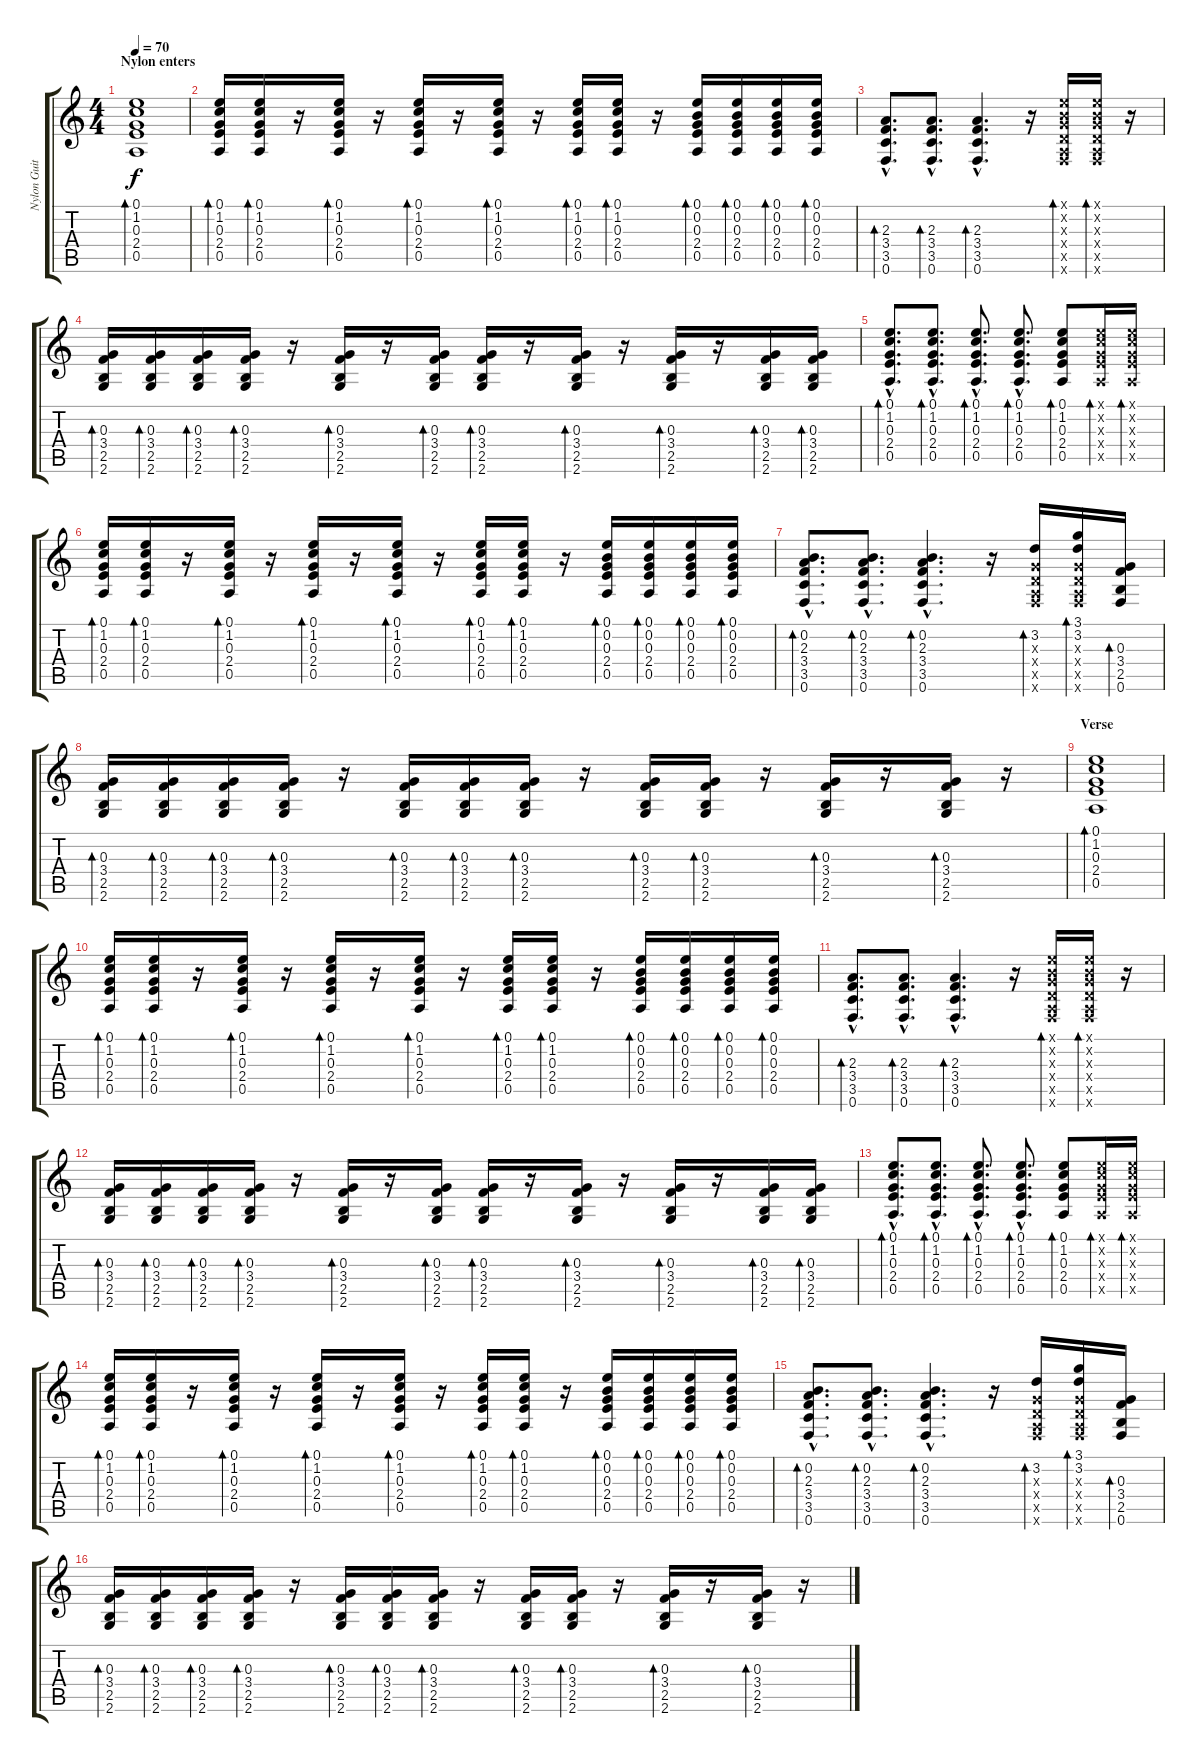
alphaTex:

\track ("Nylon Guitar" "Nylon Guit") {instrument acousticguitarnylon}
\staff {score tabs}
\tuning (E4 B3 G3 D3 A2 F2) {hide}
\ts (4 4)
\section ("" "Nylon enters")
\tempo 70
\clef g2
\ks c
(0.1 1.2 0.3 2.4 0.5).1{bd 60 dy f} |
(0.1 1.2 0.3 2.4 0.5).16{bd 60} (0.1 1.2 0.3 2.4 0.5).16{bd 60} r.16 (0.1 1.2 0.3 2.4 0.5).16{bd 60} r.16 (0.1 1.2 0.3 2.4 0.5).16{bd 60} r.16 (0.1 1.2 0.3 2.4 0.5).16{bd 60} r.16 (0.1 1.2 0.3 2.4 0.5).16{bd 60} (0.1 1.2 0.3 2.4 0.5).16{bd 60} r.16 (0.1 0.2 0.3 2.4 0.5).16{bd 60} (0.1 0.2 0.3 2.4 0.5).16{bd 60} (0.1 0.2 0.3 2.4 0.5).16{bd 60} (0.1 0.2 0.3 2.4 0.5).16{bd 60} |
(2.3{hac} 3.4{hac} 3.5{hac} 0.6{hac}).8{d bd 60} (2.3{hac} 3.4{hac} 3.5{hac} 0.6{hac}).8{d bd 60} (2.3{hac} 3.4{hac} 3.5{hac} 0.6{hac}).4{d bd 60} r.16 (0.1{x} 0.2{x} 0.3{x} 0.4{x} 0.5{x} 0.6{x}).16{bd 60} (0.1{x} 0.2{x} 0.3{x} 0.4{x} 0.5{x} 0.6{x}).16{bd 60} r.16 |
(0.3 3.4 2.5 2.6).16{bd 60} (0.3 3.4 2.5 2.6).16{bd 60} (0.3 3.4 2.5 2.6).16{bd 60} (0.3 3.4 2.5 2.6).16{bd 60} r.16 (0.3 3.4 2.5 2.6).16{bd 60} r.16 (0.3 3.4 2.5 2.6).16{bd 60} (0.3 3.4 2.5 2.6).16{bd 60} r.16 (0.3 3.4 2.5 2.6).16{bd 60} r.16 (0.3 3.4 2.5 2.6).16{bd 60} r.16 (0.3 3.4 2.5 2.6).16{bd 60} (0.3 3.4 2.5 2.6).16{bd 60} |
(0.1{hac} 1.2{hac} 0.3{hac} 2.4{hac} 0.5{hac}).8{d bd 60} (0.1{hac} 1.2{hac} 0.3{hac} 2.4{hac} 0.5{hac}).8{d bd 60} (0.1{hac} 1.2{hac} 0.3{hac} 2.4{hac} 0.5{hac}).8{d bd 60} (0.1{hac} 1.2{hac} 0.3{hac} 2.4{hac} 0.5{hac}).8{d bd 60} (0.1 1.2 0.3 2.4 0.5).8{bd 60} (0.1{x} 1.2{x} 0.3{x} 2.4{x} 0.5{x}).16{bd 60} (0.1{x} 1.2{x} 0.3{x} 2.4{x} 0.5{x}).16{bd 60} |
(0.1 1.2 0.3 2.4 0.5).16{bd 60} (0.1 1.2 0.3 2.4 0.5).16{bd 60} r.16 (0.1 1.2 0.3 2.4 0.5).16{bd 60} r.16 (0.1 1.2 0.3 2.4 0.5).16{bd 60} r.16 (0.1 1.2 0.3 2.4 0.5).16{bd 60} r.16 (0.1 1.2 0.3 2.4 0.5).16{bd 60} (0.1 1.2 0.3 2.4 0.5).16{bd 60} r.16 (0.1 0.2 0.3 2.4 0.5).16{bd 60} (0.1 0.2 0.3 2.4 0.5).16{bd 60} (0.1 0.2 0.3 2.4 0.5).16{bd 60} (0.1 0.2 0.3 2.4 0.5).16{bd 60} |
(0.2{hac} 2.3{hac} 3.4{hac} 3.5{hac} 0.6{hac}).8{d bd 60} (0.2{hac} 2.3{hac} 3.4{hac} 3.5{hac} 0.6{hac}).8{d bd 60} (0.2{hac} 2.3{hac} 3.4{hac} 3.5{hac} 0.6{hac}).4{d bd 60} r.16 (3.2 0.3{x} 0.4{x} 0.5{x} 0.6{x}).16{bd 60} (3.1 3.2 0.3{x} 0.4{x} 0.5{x} 0.6{x}).16{bd 60} (0.3 3.4 2.5 0.6).16{bd 60} |
(0.3 3.4 2.5 2.6).16{bd 60} (0.3 3.4 2.5 2.6).16{bd 60} (0.3 3.4 2.5 2.6).16{bd 60} (0.3 3.4 2.5 2.6).16{bd 60} r.16 (0.3 3.4 2.5 2.6).16{bd 60} (0.3 3.4 2.5 2.6).16{bd 60} (0.3 3.4 2.5 2.6).16{bd 60} r.16 (0.3 3.4 2.5 2.6).16{bd 60} (0.3 3.4 2.5 2.6).16{bd 60} r.16 (0.3 3.4 2.5 2.6).16{bd 60} r.16 (0.3 3.4 2.5 2.6).16{bd 60} r.16 |
\section ("" "Verse")
(0.1 1.2 0.3 2.4 0.5).1{bd 60} |
(0.1 1.2 0.3 2.4 0.5).16{bd 60} (0.1 1.2 0.3 2.4 0.5).16{bd 60} r.16 (0.1 1.2 0.3 2.4 0.5).16{bd 60} r.16 (0.1 1.2 0.3 2.4 0.5).16{bd 60} r.16 (0.1 1.2 0.3 2.4 0.5).16{bd 60} r.16 (0.1 1.2 0.3 2.4 0.5).16{bd 60} (0.1 1.2 0.3 2.4 0.5).16{bd 60} r.16 (0.1 0.2 0.3 2.4 0.5).16{bd 60} (0.1 0.2 0.3 2.4 0.5).16{bd 60} (0.1 0.2 0.3 2.4 0.5).16{bd 60} (0.1 0.2 0.3 2.4 0.5).16{bd 60} |
(2.3{hac} 3.4{hac} 3.5{hac} 0.6{hac}).8{d bd 60} (2.3{hac} 3.4{hac} 3.5{hac} 0.6{hac}).8{d bd 60} (2.3{hac} 3.4{hac} 3.5{hac} 0.6{hac}).4{d bd 60} r.16 (0.1{x} 0.2{x} 0.3{x} 0.4{x} 0.5{x} 0.6{x}).16{bd 60} (0.1{x} 0.2{x} 0.3{x} 0.4{x} 0.5{x} 0.6{x}).16{bd 60} r.16 |
(0.3 3.4 2.5 2.6).16{bd 60} (0.3 3.4 2.5 2.6).16{bd 60} (0.3 3.4 2.5 2.6).16{bd 60} (0.3 3.4 2.5 2.6).16{bd 60} r.16 (0.3 3.4 2.5 2.6).16{bd 60} r.16 (0.3 3.4 2.5 2.6).16{bd 60} (0.3 3.4 2.5 2.6).16{bd 60} r.16 (0.3 3.4 2.5 2.6).16{bd 60} r.16 (0.3 3.4 2.5 2.6).16{bd 60} r.16 (0.3 3.4 2.5 2.6).16{bd 60} (0.3 3.4 2.5 2.6).16{bd 60} |
(0.1{hac} 1.2{hac} 0.3{hac} 2.4{hac} 0.5{hac}).8{d bd 60} (0.1{hac} 1.2{hac} 0.3{hac} 2.4{hac} 0.5{hac}).8{d bd 60} (0.1{hac} 1.2{hac} 0.3{hac} 2.4{hac} 0.5{hac}).8{d bd 60} (0.1{hac} 1.2{hac} 0.3{hac} 2.4{hac} 0.5{hac}).8{d bd 60} (0.1 1.2 0.3 2.4 0.5).8{bd 60} (0.1{x} 1.2{x} 0.3{x} 2.4{x} 0.5{x}).16{bd 60} (0.1{x} 1.2{x} 0.3{x} 2.4{x} 0.5{x}).16{bd 60} |
(0.1 1.2 0.3 2.4 0.5).16{bd 60} (0.1 1.2 0.3 2.4 0.5).16{bd 60} r.16 (0.1 1.2 0.3 2.4 0.5).16{bd 60} r.16 (0.1 1.2 0.3 2.4 0.5).16{bd 60} r.16 (0.1 1.2 0.3 2.4 0.5).16{bd 60} r.16 (0.1 1.2 0.3 2.4 0.5).16{bd 60} (0.1 1.2 0.3 2.4 0.5).16{bd 60} r.16 (0.1 0.2 0.3 2.4 0.5).16{bd 60} (0.1 0.2 0.3 2.4 0.5).16{bd 60} (0.1 0.2 0.3 2.4 0.5).16{bd 60} (0.1 0.2 0.3 2.4 0.5).16{bd 60} |
(0.2{hac} 2.3{hac} 3.4{hac} 3.5{hac} 0.6{hac}).8{d bd 60} (0.2{hac} 2.3{hac} 3.4{hac} 3.5{hac} 0.6{hac}).8{d bd 60} (0.2{hac} 2.3{hac} 3.4{hac} 3.5{hac} 0.6{hac}).4{d bd 60} r.16 (3.2 0.3{x} 0.4{x} 0.5{x} 0.6{x}).16{bd 60} (3.1 3.2 0.3{x} 0.4{x} 0.5{x} 0.6{x}).16{bd 60} (0.3 3.4 2.5 0.6).16{bd 60} |
(0.3 3.4 2.5 2.6).16{bd 60} (0.3 3.4 2.5 2.6).16{bd 60} (0.3 3.4 2.5 2.6).16{bd 60} (0.3 3.4 2.5 2.6).16{bd 60} r.16 (0.3 3.4 2.5 2.6).16{bd 60} (0.3 3.4 2.5 2.6).16{bd 60} (0.3 3.4 2.5 2.6).16{bd 60} r.16 (0.3 3.4 2.5 2.6).16{bd 60} (0.3 3.4 2.5 2.6).16{bd 60} r.16 (0.3 3.4 2.5 2.6).16{bd 60} r.16 (0.3 3.4 2.5 2.6).16{bd 60} r.16
